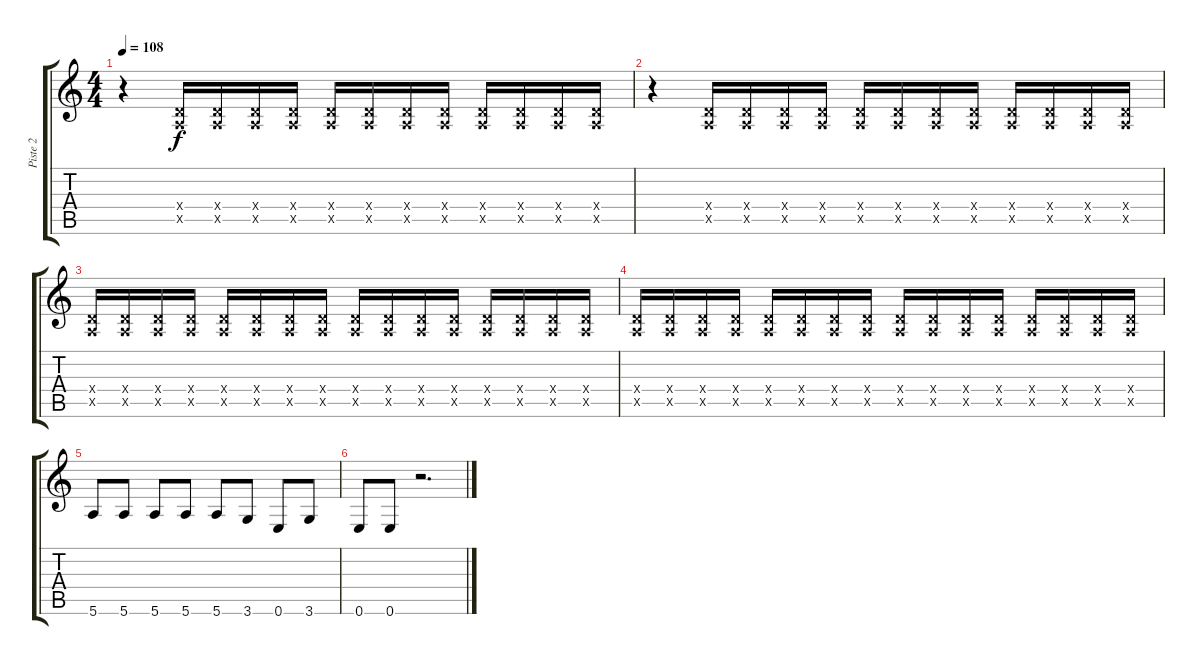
\track ("Piste 2" "Piste 2") {instrument distortionguitar}
\staff {score tabs}
\tuning (E4 B3 G3 D3 A2 E2) {hide}
\ts (4 4)
\tempo 108
\clef g2
\ks c
r.4{dy f} (0.4{x} 0.5{x}).16 (0.4{x} 0.5{x}).16 (0.4{x} 0.5{x}).16 (0.4{x} 0.5{x}).16 (0.4{x} 0.5{x}).16 (0.4{x} 0.5{x}).16 (0.4{x} 0.5{x}).16 (0.4{x} 0.5{x}).16 (0.4{x} 0.5{x}).16 (0.4{x} 0.5{x}).16 (0.4{x} 0.5{x}).16 (0.4{x} 0.5{x}).16 |
r.4 (0.4{x} 0.5{x}).16 (0.4{x} 0.5{x}).16 (0.4{x} 0.5{x}).16 (0.4{x} 0.5{x}).16 (0.4{x} 0.5{x}).16 (0.4{x} 0.5{x}).16 (0.4{x} 0.5{x}).16 (0.4{x} 0.5{x}).16 (0.4{x} 0.5{x}).16 (0.4{x} 0.5{x}).16 (0.4{x} 0.5{x}).16 (0.4{x} 0.5{x}).16 |
(0.4{x} 0.5{x}).16 (0.4{x} 0.5{x}).16 (0.4{x} 0.5{x}).16 (0.4{x} 0.5{x}).16 (0.4{x} 0.5{x}).16 (0.4{x} 0.5{x}).16 (0.4{x} 0.5{x}).16 (0.4{x} 0.5{x}).16 (0.4{x} 0.5{x}).16 (0.4{x} 0.5{x}).16 (0.4{x} 0.5{x}).16 (0.4{x} 0.5{x}).16 (0.4{x} 0.5{x}).16 (0.4{x} 0.5{x}).16 (0.4{x} 0.5{x}).16 (0.4{x} 0.5{x}).16 |
(0.4{x} 0.5{x}).16 (0.4{x} 0.5{x}).16 (0.4{x} 0.5{x}).16 (0.4{x} 0.5{x}).16 (0.4{x} 0.5{x}).16 (0.4{x} 0.5{x}).16 (0.4{x} 0.5{x}).16 (0.4{x} 0.5{x}).16 (0.4{x} 0.5{x}).16 (0.4{x} 0.5{x}).16 (0.4{x} 0.5{x}).16 (0.4{x} 0.5{x}).16 (0.4{x} 0.5{x}).16 (0.4{x} 0.5{x}).16 (0.4{x} 0.5{x}).16 (0.4{x} 0.5{x}).16 |
5.6.8 5.6.8 5.6.8 5.6.8 5.6.8 3.6.8 0.6.8 3.6.8 |
0.6.8 0.6.8 r.2{d}
